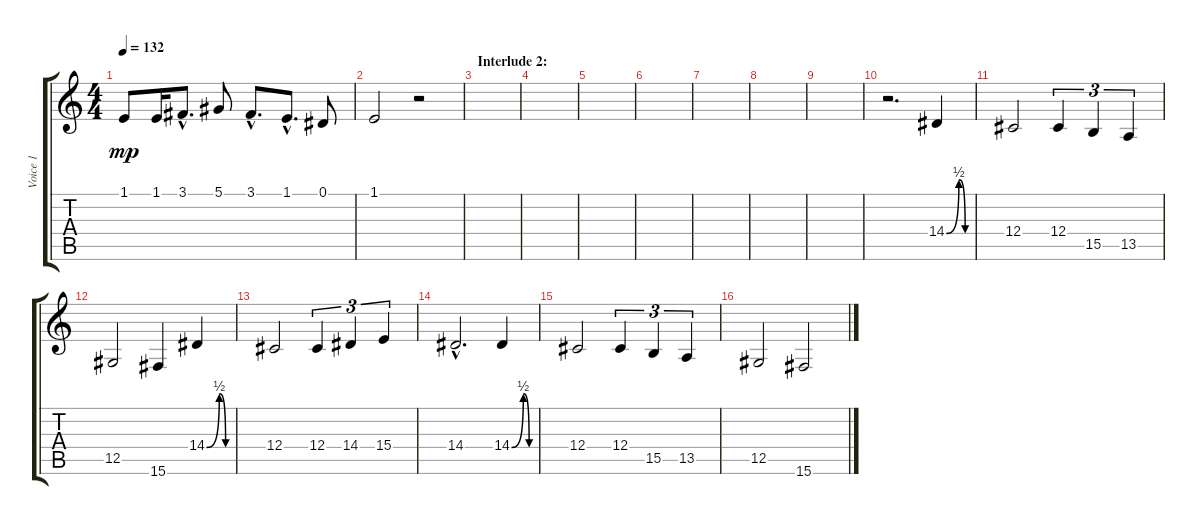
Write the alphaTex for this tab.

\track ("Voice 1" "Voice 1") {instrument lead6voice}
\staff {score tabs}
\tuning (Eb4 Bb3 Gb3 Db3 Ab2 Eb2) {hide}
\ts (4 4)
\tempo 132
\clef g2
\ks c
1.1.8{dy mp} 1.1.16 3.1{hac}.8{d} 5.1.8 3.1{hac}.8{d} 1.1{hac}.8{d} 0.1.8 |
1.1.2 r.2 |
\section ("" "Interlude 2:")
|
|
|
|
|
|
|
r.2{d} 14.4{be (custom 0 0 30 2 45 0 60 0)}.4 |
12.4.2 12.4.4{tu (3 2)} 15.5.4{tu (3 2)} 13.5.4{tu (3 2)} |
12.5.2 15.6.4 14.4{be (custom 0 0 30 2 45 0 60 0)}.4 |
12.4.2 12.4.4{tu (3 2)} 14.4.4{tu (3 2)} 15.4.4{tu (3 2)} |
14.4{hac}.2{d} 14.4{be (custom 0 0 30 2 45 0 60 0)}.4 |
12.4.2 12.4.4{tu (3 2)} 15.5.4{tu (3 2)} 13.5.4{tu (3 2)} |
12.5.2 15.6.2
